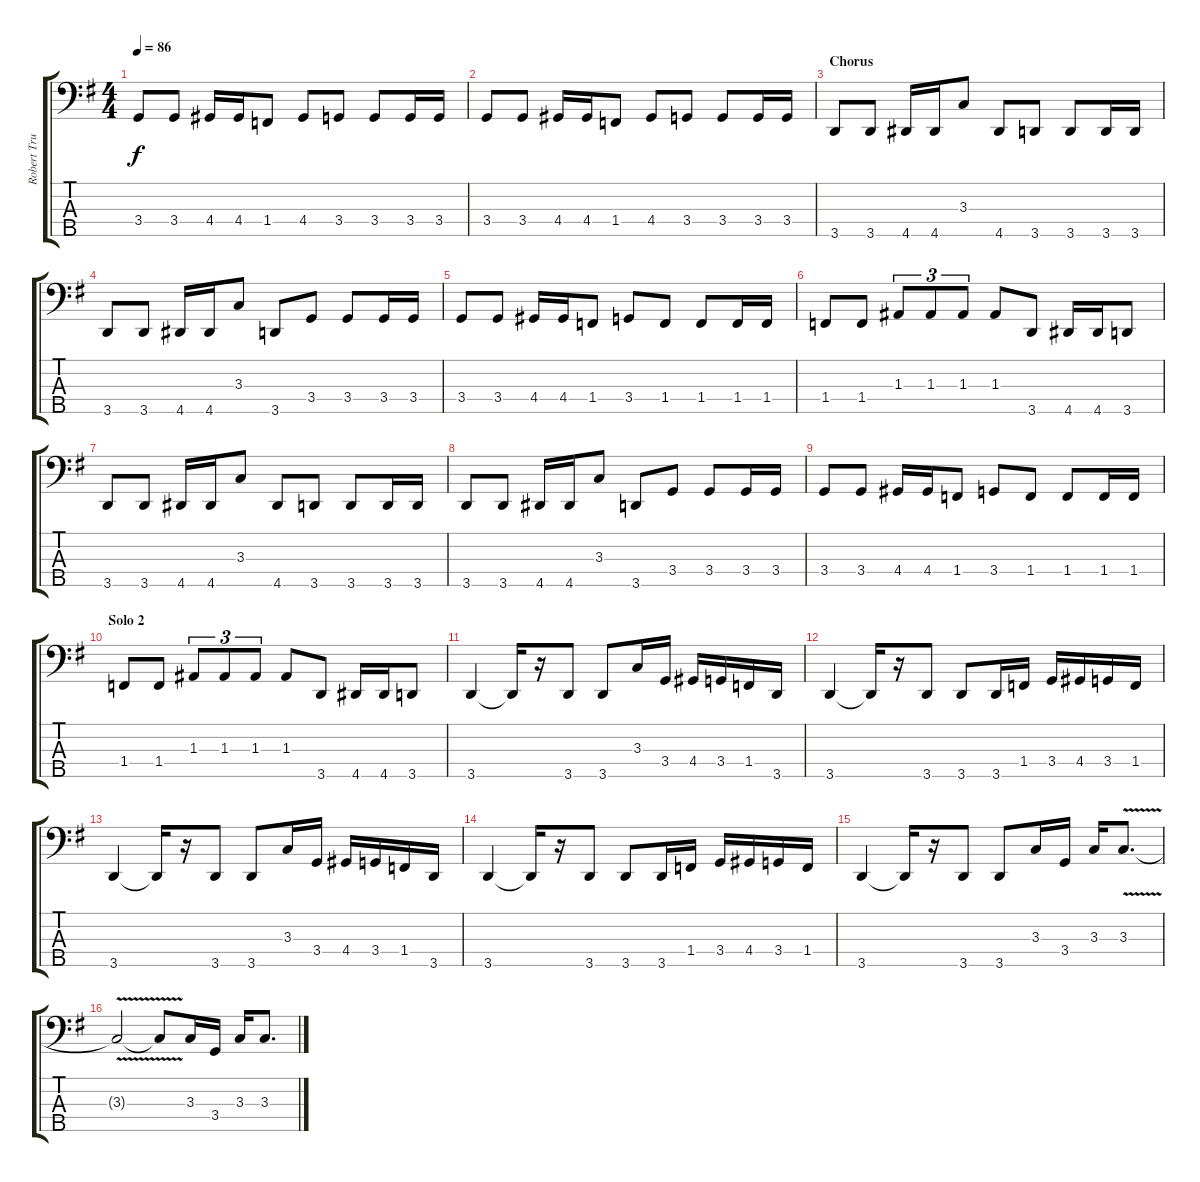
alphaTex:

\track ("Robert Trujillo" "Robert Tru") {instrument electricbassfinger}
\staff {score tabs}
\tuning (G2 D2 A1 E1 B0) {hide}
\ts (4 4)
\tempo 86
\clef f4
\ks g
3.4.8{dy f} 3.4.8 4.4.16 4.4.16 1.4.8 4.4.8 3.4.8 3.4.8 3.4.16 3.4.16 |
3.4.8 3.4.8 4.4.16 4.4.16 1.4.8 4.4.8 3.4.8 3.4.8 3.4.16 3.4.16 |
\section ("" "Chorus")
3.5.8 3.5.8 4.5.16 4.5.16 3.3.8 4.5.8 3.5.8 3.5.8 3.5.16 3.5.16 |
3.5.8 3.5.8 4.5.16 4.5.16 3.3.8 3.5.8 3.4.8 3.4.8 3.4.16 3.4.16 |
3.4.8 3.4.8 4.4.16 4.4.16 1.4.8 3.4.8 1.4.8 1.4.8 1.4.16 1.4.16 |
1.4.8 1.4.8 1.3.8{tu (3 2)} 1.3.8{tu (3 2)} 1.3.8{tu (3 2)} 1.3.8 3.5.8 4.5.16 4.5.16 3.5.8 |
3.5.8 3.5.8 4.5.16 4.5.16 3.3.8 4.5.8 3.5.8 3.5.8 3.5.16 3.5.16 |
3.5.8 3.5.8 4.5.16 4.5.16 3.3.8 3.5.8 3.4.8 3.4.8 3.4.16 3.4.16 |
3.4.8 3.4.8 4.4.16 4.4.16 1.4.8 3.4.8 1.4.8 1.4.8 1.4.16 1.4.16 |
\section ("" "Solo 2")
1.4.8 1.4.8 1.3.8{tu (3 2)} 1.3.8{tu (3 2)} 1.3.8{tu (3 2)} 1.3.8 3.5.8 4.5.16 4.5.16 3.5.8 |
3.5.4 3.5{t}.16 r.16 3.5.8 3.5.8 3.3.16 3.4.16 4.4.16 3.4.16 1.4.16 3.5.16 |
3.5.4 3.5{t}.16 r.16 3.5.8 3.5.8 3.5.16 1.4.16 3.4.16 4.4.16 3.4.16 1.4.16 |
3.5.4 3.5{t}.16 r.16 3.5.8 3.5.8 3.3.16 3.4.16 4.4.16 3.4.16 1.4.16 3.5.16 |
3.5.4 3.5{t}.16 r.16 3.5.8 3.5.8 3.5.16 1.4.16 3.4.16 4.4.16 3.4.16 1.4.16 |
3.5.4 3.5{t}.16 r.16 3.5.8 3.5.8 3.3.16 3.4.16 3.3.16 3.3{v}.8{d} |
3.3{v t}.2 3.3{v t}.8 3.3.16 3.4.16 3.3.16 3.3.8{d}
